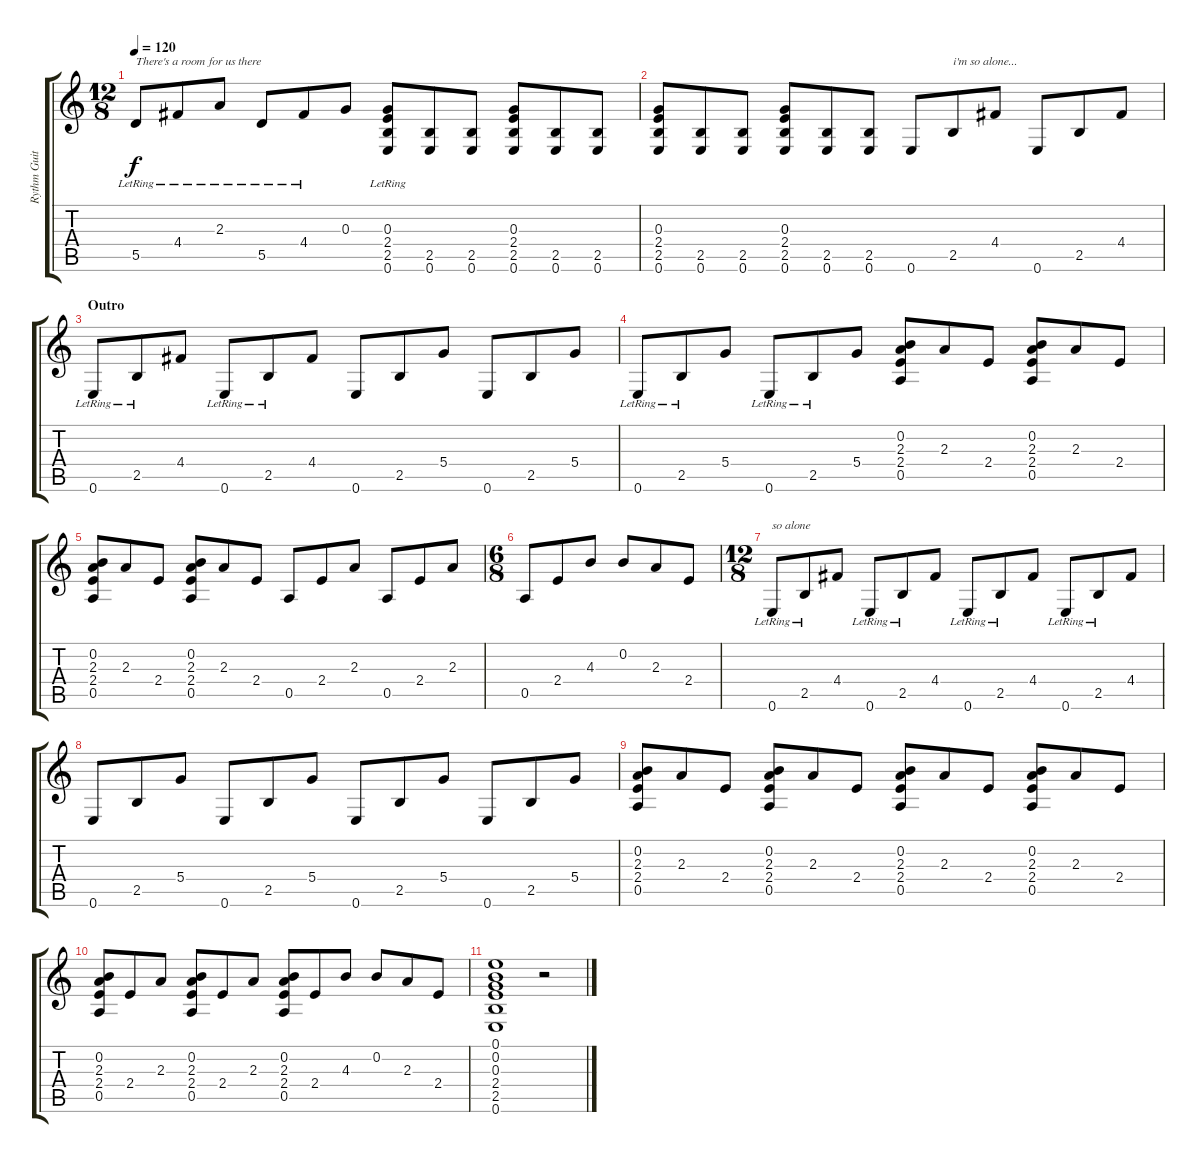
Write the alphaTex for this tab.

\track ("Rythm Guitar " "Rythm Guit") {instrument acousticguitarsteel}
\staff {score tabs}
\tuning (E4 B3 G3 D3 A2 E2) {hide}
\ts (12 8)
\tempo 120
\clef g2
\ks c
5.5{lr}.8{txt "There's a room for us there" dy f} 4.4{lr}.8 2.3{lr}.8 5.5{lr}.8 4.4{lr}.8 0.3.8 (0.3 2.4 2.5{lr} 0.6).8 (2.5 0.6).8 (2.5 0.6).8 (0.3 2.4 2.5 0.6).8 (2.5 0.6).8 (2.5 0.6).8 |
(0.3 2.4 2.5 0.6).8 (2.5 0.6).8 (2.5 0.6).8 (0.3 2.4 2.5 0.6).8 (2.5 0.6).8 (2.5 0.6).8 0.6.8 2.5.8{txt "i'm so alone..."} 4.4.8 0.6.8 2.5.8 4.4.8 |
\section ("" "Outro")
0.6{lr}.8 2.5{lr}.8 4.4.8 0.6{lr}.8 2.5{lr}.8 4.4.8 0.6.8 2.5.8 5.4.8 0.6.8 2.5.8 5.4.8 |
0.6{lr}.8 2.5{lr}.8 5.4.8 0.6{lr}.8 2.5{lr}.8 5.4.8 (0.2 2.3 2.4 0.5).8 2.3.8 2.4.8 (0.2 2.3 2.4 0.5).8 2.3.8 2.4.8 |
(0.2 2.3 2.4 0.5).8 2.3.8 2.4.8 (0.2 2.3 2.4 0.5).8 2.3.8 2.4.8 0.5.8 2.4.8 2.3.8 0.5.8 2.4.8 2.3.8 |
\ts (6 8)
0.5.8 2.4.8 4.3.8 0.2.8 2.3.8 2.4.8 |
\ts (12 8)
0.6{lr}.8{txt "so alone "} 2.5{lr}.8 4.4.8 0.6{lr}.8 2.5{lr}.8 4.4.8 0.6{lr}.8 2.5{lr}.8 4.4.8 0.6{lr}.8 2.5{lr}.8 4.4.8 |
0.6.8 2.5.8 5.4.8 0.6.8 2.5.8 5.4.8 0.6.8 2.5.8 5.4.8 0.6.8 2.5.8 5.4.8 |
(0.2 2.3 2.4 0.5).8 2.3.8 2.4.8 (0.2 2.3 2.4 0.5).8 2.3.8 2.4.8 (0.2 2.3 2.4 0.5).8 2.3.8 2.4.8 (0.2 2.3 2.4 0.5).8 2.3.8 2.4.8 |
(0.2 2.3 2.4 0.5).8 2.4.8 2.3.8 (0.2 2.3 2.4 0.5).8 2.4.8 2.3.8 (0.2 2.3 2.4 0.5).8 2.4.8 4.3.8 0.2.8 2.3.8 2.4.8 |
(0.1 0.2 0.3 2.4 2.5 0.6).1 r.2
